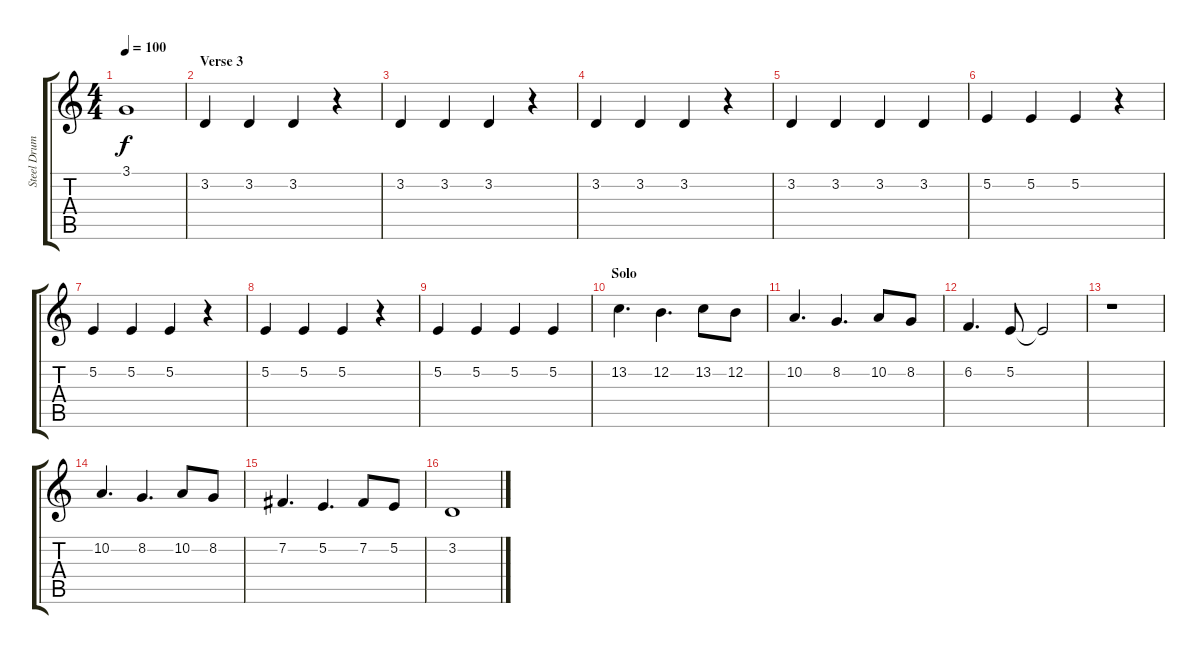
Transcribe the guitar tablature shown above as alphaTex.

\track ("Steel Drums" "Steel Drum") {instrument steeldrums}
\staff {score tabs}
\tuning (E4 B3 G3 D3 A2 E2) {hide}
\ts (4 4)
\tempo 100
\clef g2
\ks c
3.1.1{dy f} |
\section ("" "Verse 3")
3.2.4 3.2.4 3.2.4 r.4 |
3.2.4 3.2.4 3.2.4 r.4 |
3.2.4 3.2.4 3.2.4 r.4 |
3.2.4 3.2.4 3.2.4 3.2.4 |
5.2.4 5.2.4 5.2.4 r.4 |
5.2.4 5.2.4 5.2.4 r.4 |
5.2.4 5.2.4 5.2.4 r.4 |
5.2.4 5.2.4 5.2.4 5.2.4 |
\section ("" "Solo")
13.2.4{d} 12.2.4{d} 13.2.8 12.2.8 |
10.2.4{d} 8.2.4{d} 10.2.8 8.2.8 |
6.2.4{d} 5.2.8 5.2{t}.2 |
r.1 |
10.2.4{d} 8.2.4{d} 10.2.8 8.2.8 |
7.2.4{d} 5.2.4{d} 7.2.8 5.2.8 |
3.2.1
